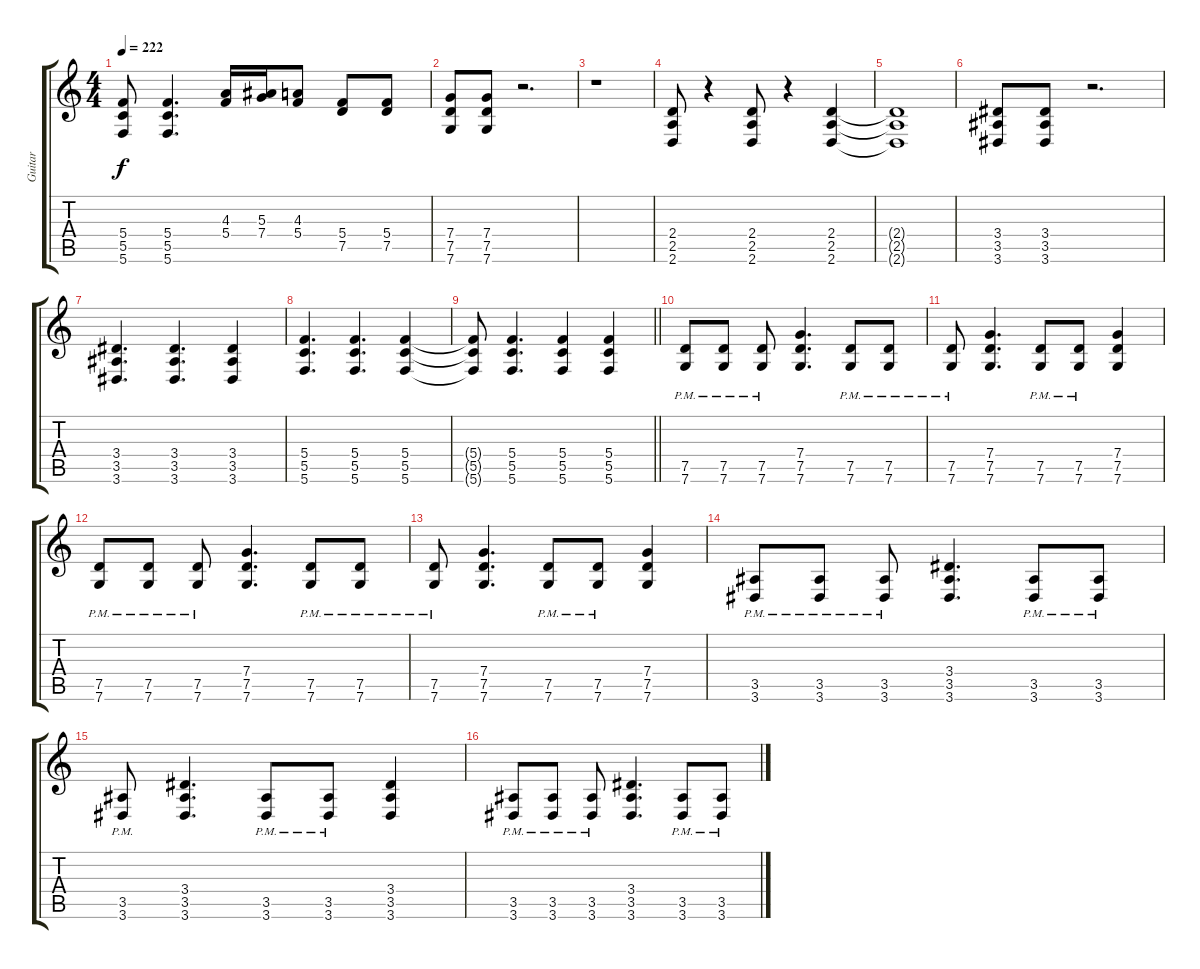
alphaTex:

\track ("Guitar" "Guitar") {instrument distortionguitar}
\staff {score tabs}
\tuning (D4 A3 F3 C3 G2 C2) {hide}
\ts (4 4)
\tempo 222
\clef g2
\ks c
(5.4{t} 5.5{t} 5.6{t}).8{dy f} (5.4 5.5 5.6).4{d} (4.3 5.4).16 (5.3 7.4).16 (4.3 5.4).8 (5.4 7.5).8 (5.4 7.5).8 |
(7.4 7.5 7.6).8 (7.4 7.5 7.6).8 r.2{d} |
r.1 |
(2.4 2.5 2.6).8 r.4 (2.4 2.5 2.6).8 r.4 (2.4 2.5 2.6).4 |
(2.4{t} 2.5{t} 2.6{t}).1 |
(3.4 3.5 3.6).8 (3.4 3.5 3.6).8 r.2{d} |
(3.4 3.5 3.6).4{d} (3.4 3.5 3.6).4{d} (3.4 3.5 3.6).4 |
(5.4 5.5 5.6).4{d} (5.4 5.5 5.6).4{d} (5.4 5.5 5.6).4 |
\barLineRight lightlight
(5.4{t} 5.5{t} 5.6{t}).8 (5.4 5.5 5.6).4{d} (5.4 5.5 5.6).4 (5.4 5.5 5.6).4 |
\section ("" " ")
(7.5{pm} 7.6{pm}).8 (7.5{pm} 7.6{pm}).8 (7.5{pm} 7.6{pm}).8 (7.4 7.5 7.6).4{d} (7.5{pm} 7.6{pm}).8 (7.5{pm} 7.6{pm}).8 |
(7.5{pm} 7.6{pm}).8 (7.4 7.5 7.6).4{d} (7.5{pm} 7.6{pm}).8 (7.5{pm} 7.6{pm}).8 (7.4 7.5 7.6).4 |
(7.5{pm} 7.6{pm}).8 (7.5{pm} 7.6{pm}).8 (7.5{pm} 7.6{pm}).8 (7.4 7.5 7.6).4{d} (7.5{pm} 7.6{pm}).8 (7.5{pm} 7.6{pm}).8 |
(7.5{pm} 7.6{pm}).8 (7.4 7.5 7.6).4{d} (7.5{pm} 7.6{pm}).8 (7.5{pm} 7.6{pm}).8 (7.4 7.5 7.6).4 |
(3.5{pm} 3.6{pm}).8 (3.5{pm} 3.6{pm}).8 (3.5{pm} 3.6{pm}).8 (3.4 3.5 3.6).4{d} (3.5{pm} 3.6{pm}).8 (3.5{pm} 3.6{pm}).8 |
(3.5{pm} 3.6{pm}).8 (3.4 3.5 3.6).4{d} (3.5{pm} 3.6{pm}).8 (3.5{pm} 3.6{pm}).8 (3.4 3.5 3.6).4 |
(3.5{pm} 3.6{pm}).8 (3.5{pm} 3.6{pm}).8 (3.5{pm} 3.6{pm}).8 (3.4 3.5 3.6).4{d} (3.5{pm} 3.6{pm}).8 (3.5{pm} 3.6{pm}).8
